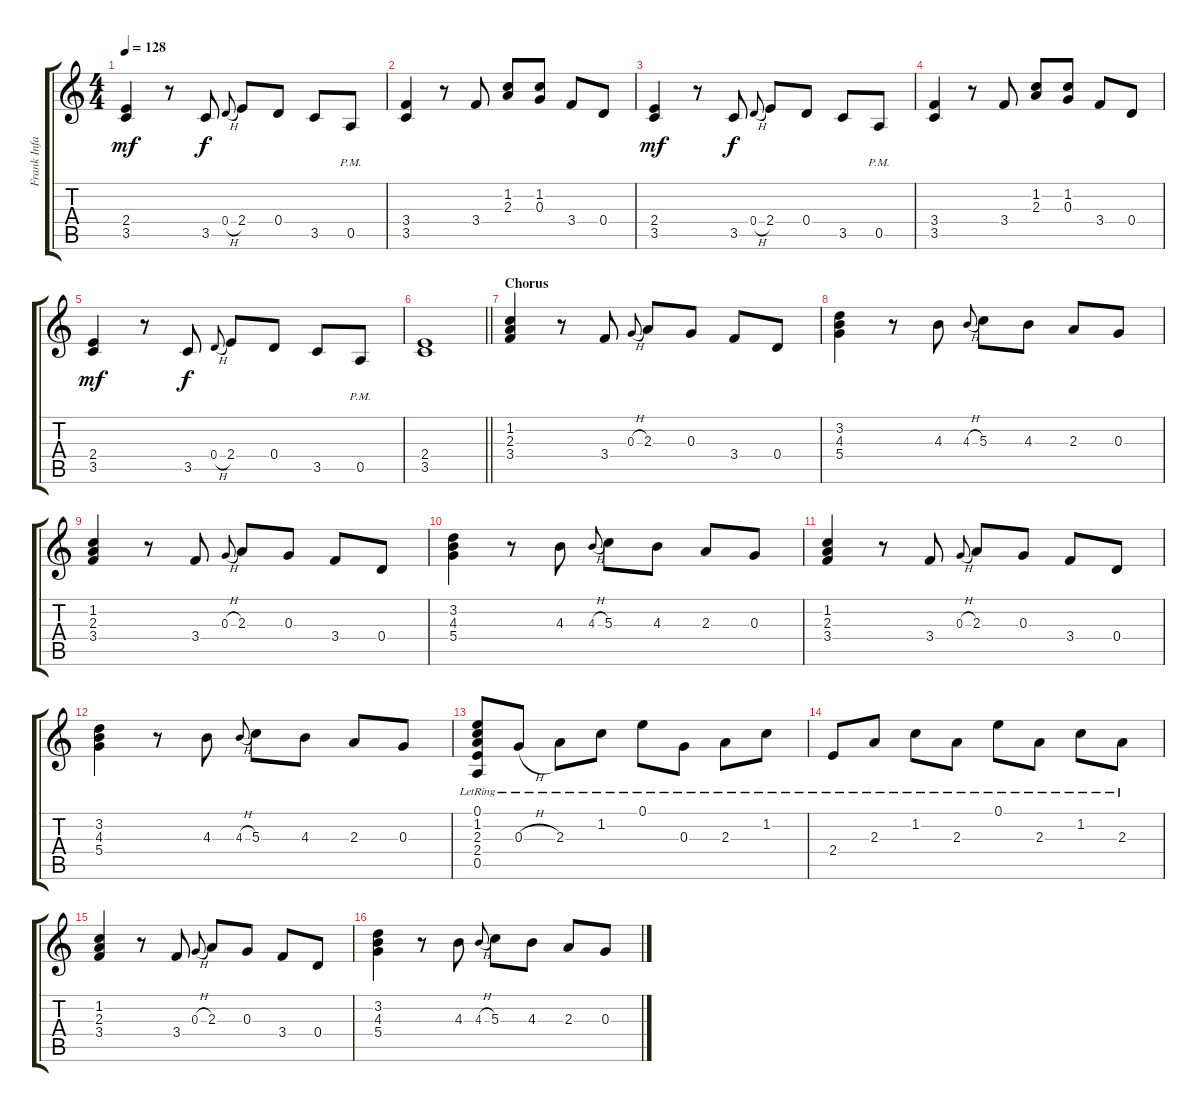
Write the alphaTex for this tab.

\track ("Frank Infante" "Frank Infa") {instrument electricguitarclean}
\staff {score tabs}
\tuning (E4 B3 G3 D3 A2 E2) {hide}
\ts (4 4)
\tempo 128
\clef g2
\ks c
(2.4 3.5).4{dy mf} r.8 3.5.8{dy f} 0.4{h}.8{gr onbeat} 2.4.8 0.4.8 3.5.8 0.5{pm}.8 |
(3.4 3.5).4 r.8 3.4.8 (1.2 2.3).8 (1.2 0.3).8 3.4.8 0.4.8 |
(2.4 3.5).4{dy mf} r.8 3.5.8{dy f} 0.4{h}.8{gr onbeat} 2.4.8 0.4.8 3.5.8 0.5{pm}.8 |
(3.4 3.5).4 r.8 3.4.8 (1.2 2.3).8 (1.2 0.3).8 3.4.8 0.4.8 |
(2.4 3.5).4{dy mf} r.8 3.5.8{dy f} 0.4{h}.8{gr onbeat} 2.4.8 0.4.8 3.5.8 0.5{pm}.8 |
\barLineRight lightlight
(2.4 3.5).1 |
\section ("" "Chorus")
(1.2 2.3 3.4).4 r.8 3.4.8 0.3{h}.8{gr onbeat} 2.3.8 0.3.8 3.4.8 0.4.8 |
(3.2 4.3 5.4).4 r.8 4.3.8 4.3{h}.8{gr onbeat} 5.3.8 4.3.8 2.3.8 0.3.8 |
(1.2 2.3 3.4).4 r.8 3.4.8 0.3{h}.8{gr onbeat} 2.3.8 0.3.8 3.4.8 0.4.8 |
(3.2 4.3 5.4).4 r.8 4.3.8 4.3{h}.8{gr onbeat} 5.3.8 4.3.8 2.3.8 0.3.8 |
(1.2 2.3 3.4).4 r.8 3.4.8 0.3{h}.8{gr onbeat} 2.3.8 0.3.8 3.4.8 0.4.8 |
(3.2 4.3 5.4).4 r.8 4.3.8 4.3{h}.8{gr onbeat} 5.3.8 4.3.8 2.3.8 0.3.8 |
(0.1{lr} 1.2{lr} 2.3{lr} 2.4{lr} 0.5{lr}).8 0.3{h lr}.8 2.3{lr}.8 1.2{lr}.8 0.1{lr}.8 0.3{lr}.8 2.3{lr}.8 1.2{lr}.8 |
2.4{lr}.8 2.3{lr}.8 1.2{lr}.8 2.3{lr}.8 0.1{lr}.8 2.3{lr}.8 1.2{lr}.8 2.3{lr}.8 |
(1.2 2.3 3.4).4 r.8 3.4.8 0.3{h}.8{gr onbeat} 2.3.8 0.3.8 3.4.8 0.4.8 |
(3.2 4.3 5.4).4 r.8 4.3.8 4.3{h}.8{gr onbeat} 5.3.8 4.3.8 2.3.8 0.3.8
